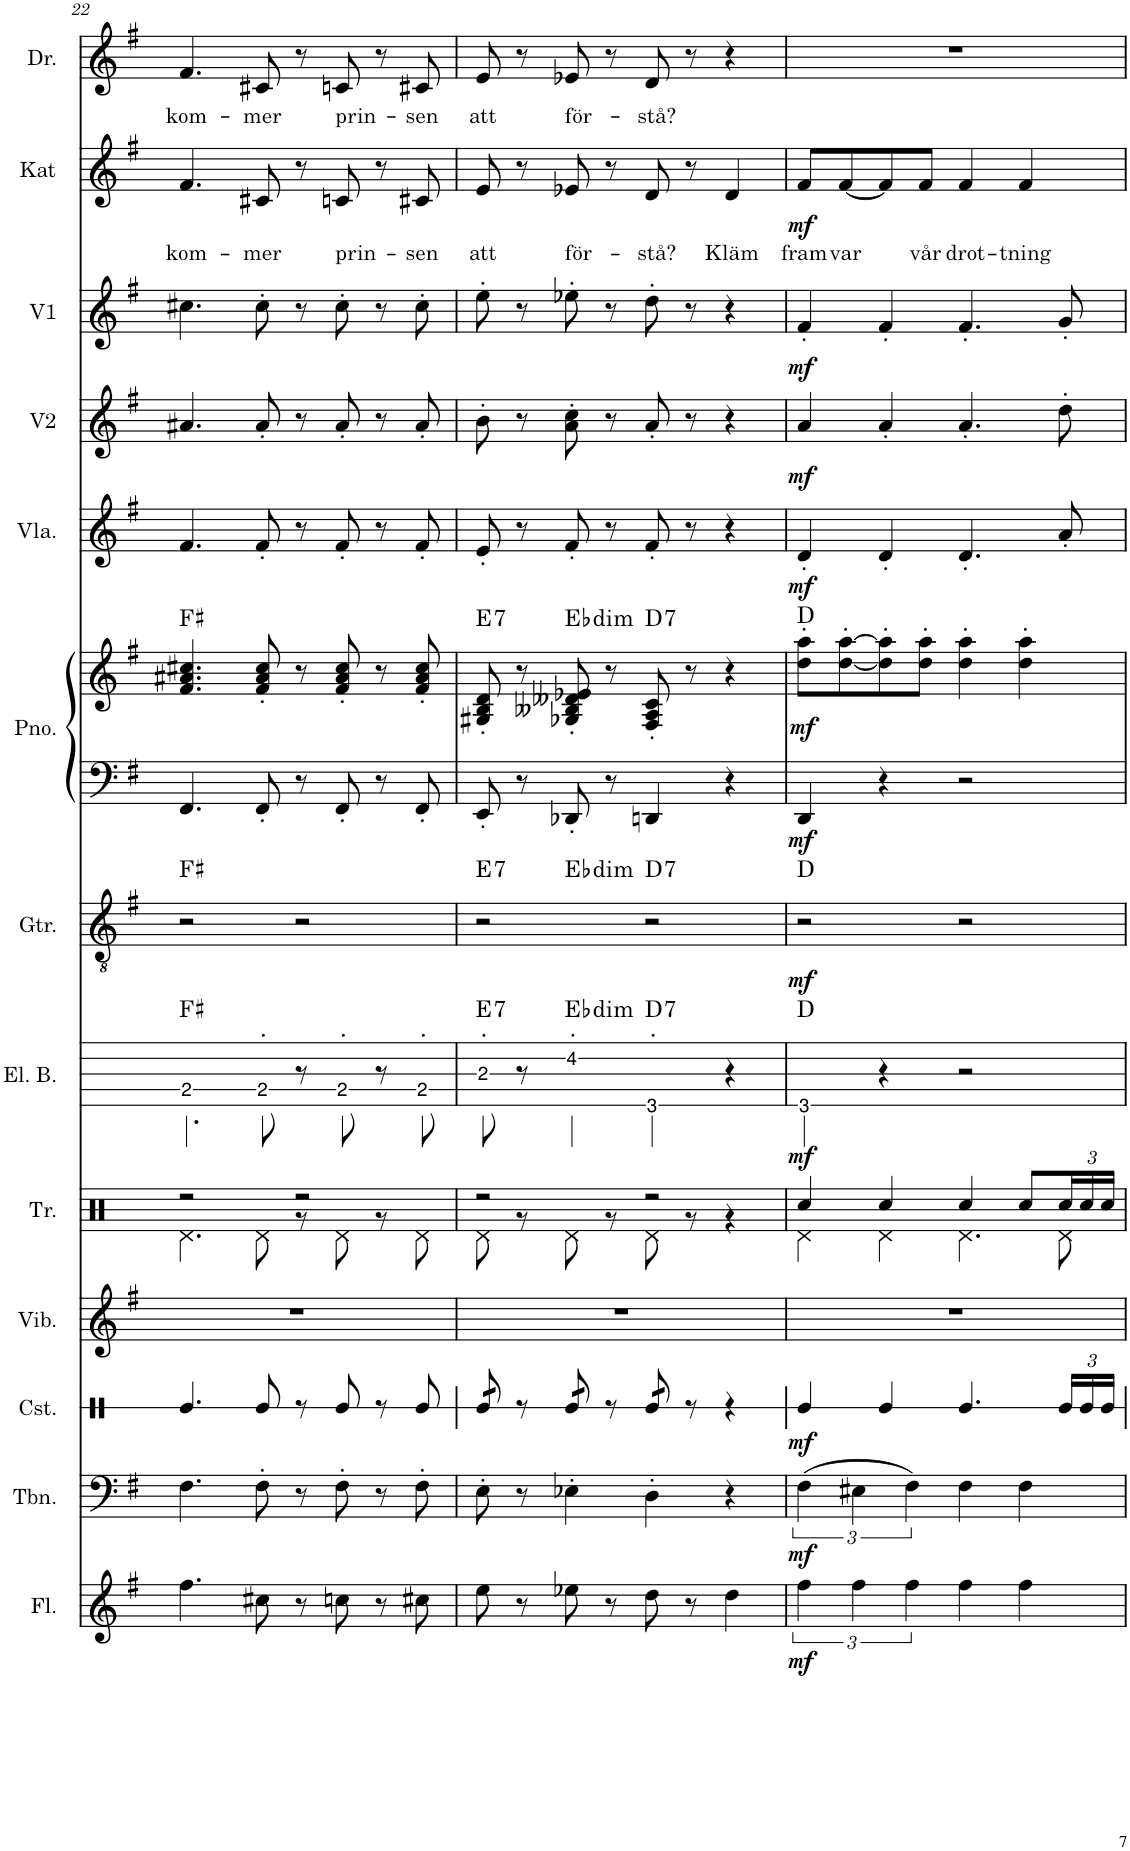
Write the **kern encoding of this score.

**kern	**dynam	**kern	**dynam	**kern	**dynam	**kern	**kern	**kern	**dynam	**harte	**kern	**dynam	**harte	**kern	**kern	**dynam	**harte	**kern	**dynam	**kern	**dynam	**kern	**dynam	**kern	**text	**dynam	**kern	**text
*part13	*part13	*part12	*part12	*part11	*part11	*part10	*part9	*part8	*part8	*part8	*part7	*part7	*part7	*part6	*part6	*part6	*part6	*part5	*part5	*part4	*part4	*part3	*part3	*part2	*part2	*part2	*part1	*part1
*staff14	*staff14	*staff13	*staff13	*staff12	*staff12	*staff11	*staff10	*staff9	*staff9	*	*staff8	*staff8	*	*staff7	*staff6	*staff6/7	*	*staff5	*staff5	*staff4	*staff4	*staff3	*staff3	*staff2	*staff2	*staff2	*staff1	*staff1
*I"Flute	*	*I"Trombone	*	*I"Castanets	*	*I"Vibraphone	*I"Trummor	*I"5-str. Electric Bass	*	*	*I"Gitarr	*	*	*I"Piano	*	*	*	*I"Viola	*	*I"Violin 2	*	*I"Violin 1	*	*I"Kat (Humla)	*	*	*I"Drake (Pling)	*
*I'Fl.	*	*I'Tbn.	*	*I'Cst.	*	*I'Vib.	*I'Tr.	*I'El. B.	*	*	*I'Gtr.	*	*	*I'Pno.	*	*	*	*I'Vla.	*	*I'V2	*	*I'V1	*	*I'Kat	*	*	*I'Dr.	*
!!LO:PB:g=z
*clefG2	*	*clefF4	*	*clefX	*	*clefG2	*clefX	*	*	*	*clefGv2	*	*	*clefF4	*clefG2	*	*	*clefG2	*	*clefG2	*	*clefG2	*	*clefG2	*	*	*clefG2	*
*	*	*	*	*	*	*	*	*Trd7c12	*	*	*	*	*	*	*	*	*	*	*	*	*	*	*	*	*	*	*	*
*k[f#]	*	*k[f#]	*	*k[]	*	*k[f#]	*k[]	*k[f#]	*	*	*k[f#]	*	*	*k[f#]	*k[f#]	*	*	*k[f#]	*	*k[f#]	*	*k[f#]	*	*k[f#]	*	*	*k[f#]	*
*M4/4	*	*M4/4	*	*M4/4	*	*M4/4	*M4/4	*M4/4	*	*	*M4/4	*	*	*M4/4	*M4/4	*	*	*M4/4	*	*M4/4	*	*M4/4	*	*M4/4	*	*	*M4/4	*
=22	=22	=22	=22	=22	=22	=22	=22	=22	=22	=22	=22	=22	=22	=22	=22	=22	=22	=22	=22	=22	=22	=22	=22	=22	=22	=22	=22	=22
*	*	*	*	*	*	*	*^	*	*	*	*	*	*	*	*	*	*	*	*	*	*	*	*	*	*	*	*	*
!	!	!	!	!	!	!	!	!	!	!	!	!	!	!	!	!	!	!	!	!	!	!	!	!	!	!LO:LY:b	!	!	!LO:LY:b
4.ff#\	.	4.F#\	.	4.Re/	.	1r	2r	4.Rd\	4.FF#\	.	F#:maj	2r	.	F#:maj	4.FF#/	4.f#/ 4.a#X/ 4.cc#X/	.	F#:maj	4.f#/	.	4.a#X/	.	4.cc#X\	.	4.f#/	kom-	.	4.f#/	kom-
!	!	!	!	!	!	!	!	!	!	!	!	!	!	!	!	!	!	!	!	!	!	!	!	!	!	!LO:LY:b	!	!	!LO:LY:b
8cc#X\	.	8F#'\	.	8Re/	.	.	.	8Rd\	8FF#'\	.	.	.	.	.	8FF#'/	8f#/' 8a#/' 8cc#/'	.	.	8f#'/	.	8a#'/	.	8cc#'\	.	8c#X/	-mer	.	8c#X/	-mer
8r	.	8r	.	8r	.	.	2r	8r	8r	.	.	2r	.	.	8r	8r	.	.	8r	.	8r	.	8r	.	8r	.	.	8r	.
!	!	!	!	!	!	!	!	!	!	!	!	!	!	!	!	!	!	!	!	!	!	!	!	!	!	!LO:LY:b	!	!	!LO:LY:b
8ccn\	.	8F#'\	.	8Re/	.	.	.	8Rd\	8FF#'\	.	.	.	.	.	8FF#'/	8f#/' 8a#/' 8cc#/'	.	.	8f#'/	.	8a#'/	.	8cc#'\	.	8cn/	prin-	.	8cn/	prin-
8r	.	8r	.	8r	.	.	.	8r	8r	.	.	.	.	.	8r	8r	.	.	8r	.	8r	.	8r	.	8r	.	.	8r	.
!	!	!	!	!	!	!	!	!	!	!	!	!	!	!	!	!	!	!	!	!	!	!	!	!	!	!LO:LY:b	!	!	!LO:LY:b
8cc#X\	.	8F#'\	.	8Re/	.	.	.	8Rd\	8FF#'\	.	.	.	.	.	8FF#'/	8f#/' 8a#/' 8cc#/'	.	.	8f#'/	.	8a#'/	.	8cc#'\	.	8c#X/	-sen	.	8c#X/	-sen
=23	=23	=23	=23	=23	=23	=23	=23	=23	=23	=23	=23	=23	=23	=23	=23	=23	=23	=23	=23	=23	=23	=23	=23	=23	=23	=23	=23	=23	=23
!	!	!	!	!	!	!	!	!	!	!	!LO:H:kt=7	!	!	!LO:H:kt=7	!	!	!	!LO:H:kt=7	!	!	!	!	!	!	!	!LO:LY:b	!	!	!LO:LY:b
*	*	*	*	*	*	*	*	*	*	*	*	*^	*	*	*	*	*	*	*	*	*	*	*	*	*	*	*	*	*
*	*	*	*	*tremolo	*	*	*	*	*	*	*	*	*	*	*	*	*	*	*	*	*	*	*	*	*	*	*	*	*	*
8ee\	.	8E'\	.	16Re/	.	1r	2r	8Rd\	8BB'\	.	E:7	2r	4ryy	.	E:7	8EE'/	8G#X/' 8B/' 8d/'	.	E:7	8e'/	.	8b'\	.	8ee'\	.	8e/	att	.	8e/	att
.	.	.	.	16Re/	.	.	.	.	.	.	.	.	.	.	.	.	.	.	.	.	.	.	.	.	.	.	.	.	.	.
8r	.	8r	.	8r	.	.	.	8r	8r	.	.	.	.	.	.	8r	8r	.	.	8r	.	8r	.	8r	.	8r	.	.	8r	.
!	!	!	!	!	!	!	!	!	!	!	!LO:H:kt=dim	!	!	!	!LO:H:kt=dim	!	!	!	!LO:H:kt=dim	!	!	!	!	!	!	!	!LO:LY:b	!	!	!LO:LY:b
8ee-X\	.	4E-X'\	.	16Re/	.	.	.	8Rd\	4F#'\	.	Eb:dim	.	2.ryy	.	Eb:dim	8DD-X'/	8G-X/' 8B--X/' 8d--X/' 8e-X/'	.	Eb:dim	8f#'/	.	8a\' 8cc\'	.	8ee-X'\	.	8e-X/	för-	.	8e-X/	för-
.	.	.	.	16Re/	.	.	.	.	.	.	.	.	.	.	.	.	.	.	.	.	.	.	.	.	.	.	.	.	.	.
8r	.	.	.	8r	.	.	.	8r	.	.	.	.	.	.	.	8r	8r	.	.	8r	.	8r	.	8r	.	8r	.	.	8r	.
!	!	!	!	!	!	!	!	!	!	!	!LO:H:kt=7	!	!	!	!LO:H:kt=7	!	!	!	!LO:H:kt=7	!	!	!	!	!	!	!	!LO:LY:b	!	!	!LO:LY:b
8dd\	.	4D'\	.	16Re/	.	.	2r	8Rd\	4DD'\	.	D:7	2r	.	.	D:7	4DDn/	8F#/' 8A/' 8c/'	.	D:7	8f#'/	.	8a'/	.	8dd'\	.	8d/	-stå?	.	8d/	-stå?
.	.	.	.	16Re/	.	.	.	.	.	.	.	.	.	.	.	.	.	.	.	.	.	.	.	.	.	.	.	.	.	.
*	*	*	*	*Xtremolo	*	*	*	*	*	*	*	*	*	*	*	*	*	*	*	*	*	*	*	*	*	*	*	*	*	*
8r	.	.	.	8r	.	.	.	8r	.	.	.	.	.	.	.	.	8r	.	.	8r	.	8r	.	8r	.	8r	.	.	8r	.
!	!	!	!	!	!	!	!	!	!	!	!	!	!	!	!	!	!	!	!	!	!	!	!	!	!	!	!LO:LY:b	!	!	!
4dd\	.	4r	.	4r	.	.	.	4r	4r	.	.	.	.	.	.	4r	4r	.	.	4r	.	4r	.	4r	.	4d/	Kläm	.	4r	.
=24	=24	=24	=24	=24	=24	=24	=24	=24	=24	=24	=24	=24	=24	=24	=24	=24	=24	=24	=24	=24	=24	=24	=24	=24	=24	=24	=24	=24	=24	=24
!	!LO:DY:b	!	!LO:DY:b	!	!LO:DY:b	!	!	!	!	!LO:DY:b	!	!	!	!LO:DY:b	!	!	!	!LO:DY:b=2	!	!	!	!	!	!	!	!	!LO:LY:b	!	!	!
!	!	!	!	!	!	!	!	!	!	!	!	!	!	!	!	!	!	!LO:DY:n=1:b	!	!	!LO:DY:b	!	!LO:DY:b	!	!LO:DY:b	!	!	!LO:DY:b	!	!
*	*	*	*	*	*	*	*	*	*	*	*	*v	*v	*	*	*	*	*	*	*	*	*	*	*	*	*	*	*	*	*
6ff#\	mf	(6F#\	mf	4Re/	mf	1r	4Rcc/	4Rd\	4DD\	mf	D:maj	2r	mf	D:maj	4DD/	8dd\' 8aa\'L	mf mf	D:maj	4d'/	mf	4a/	mf	4f#'/	mf	8f#/L	fram	mf	1r	.
!	!	!	!	!	!	!	!	!	!	!	!	!	!	!	!	!	!	!	!	!	!	!	!	!	!	!LO:LY:b	!	!	!
.	.	.	.	.	.	.	.	.	.	.	.	.	.	.	.	[8dd\' [8aa\'	.	.	.	.	.	.	.	.	[8f#/	var	.	.	.
6ff#\	.	6E#X\	.	.	.	.	.	.	.	.	.	.	.	.	.	.	.	.	.	.	.	.	.	.	.	.	.	.	.
.	.	.	.	4Re/	.	.	4Rcc/	4Rd\	4r	.	.	.	.	.	4r	8dd\]' 8aa\]'	.	.	4d'/	.	4a'/	.	4f#'/	.	8f#/]	.	.	.	.
6ff#\	.	6F#\)	.	.	.	.	.	.	.	.	.	.	.	.	.	.	.	.	.	.	.	.	.	.	.	.	.	.	.
!	!	!	!	!	!	!	!	!	!	!	!	!	!	!	!	!	!	!	!	!	!	!	!	!	!	!LO:LY:b	!	!	!
.	.	.	.	.	.	.	.	.	.	.	.	.	.	.	.	8dd\' 8aa\'J	.	.	.	.	.	.	.	.	8f#/J	vår	.	.	.
!	!	!	!	!	!	!	!	!	!	!	!	!	!	!	!	!	!	!	!	!	!	!	!	!	!	!LO:LY:b	!	!	!
4ff#\	.	4F#\	.	4.Re/	.	.	4Rcc/	4.Rd\	2r	.	.	2r	.	.	2r	4dd\' 4aa\'	.	.	4.d'/	.	4.a'/	.	4.f#'/	.	4f#/	drot-	.	.	.
!	!	!	!	!	!	!	!	!	!	!	!	!	!	!	!	!	!	!	!	!	!	!	!	!	!	!LO:LY:b	!	!	!
4ff#\	.	4F#\	.	.	.	.	8Rcc/L	.	.	.	.	.	.	.	.	4dd\' 4aa\'	.	.	.	.	.	.	.	.	4f#/	-tning	.	.	.
*	*	*	*	*Xbrackettup	*	*	*Xbrackettup	*	*	*	*	*	*	*	*	*	*	*	*	*	*	*	*	*	*	*	*	*	*
.	.	.	.	24Re/LL	.	.	24Rcc/L	8Rd\	.	.	.	.	.	.	.	.	.	.	8a'/	.	8dd'\	.	8g'/	.	.	.	.	.	.
.	.	.	.	24Re/	.	.	24Rcc/	.	.	.	.	.	.	.	.	.	.	.	.	.	.	.	.	.	.	.	.	.	.
.	.	.	.	24Re/JJ	.	.	24Rcc/JJ	.	.	.	.	.	.	.	.	.	.	.	.	.	.	.	.	.	.	.	.	.	.
*	*	*	*	*	*	*	*v	*v	*	*	*	*	*	*	*	*	*	*	*	*	*	*	*	*	*	*	*	*	*
=	=	=	=	=	=	=	=	=	=	=	=	=	=	=	=	=	=	=	=	=	=	=	=	=	=	=	=	=
*-	*-	*-	*-	*-	*-	*-	*-	*-	*-	*-	*-	*-	*-	*-	*-	*-	*-	*-	*-	*-	*-	*-	*-	*-	*-	*-	*-	*-
